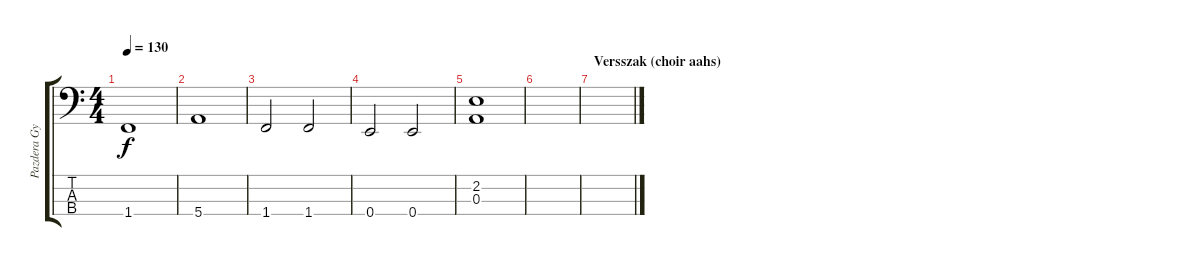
\track ("Pazdera György" "Pazdera Gy") {instrument electricbassfinger}
\staff {score tabs}
\tuning (G2 D2 A1 E1) {hide}
\ts (4 4)
\tempo 130
\clef f4
\ks c
1.4.1{dy f} |
5.4.1 |
1.4.2 1.4.2 |
0.4.2 0.4.2 |
(2.2 0.3).1 |
|
\section ("" "Versszak (choir aahs)")
